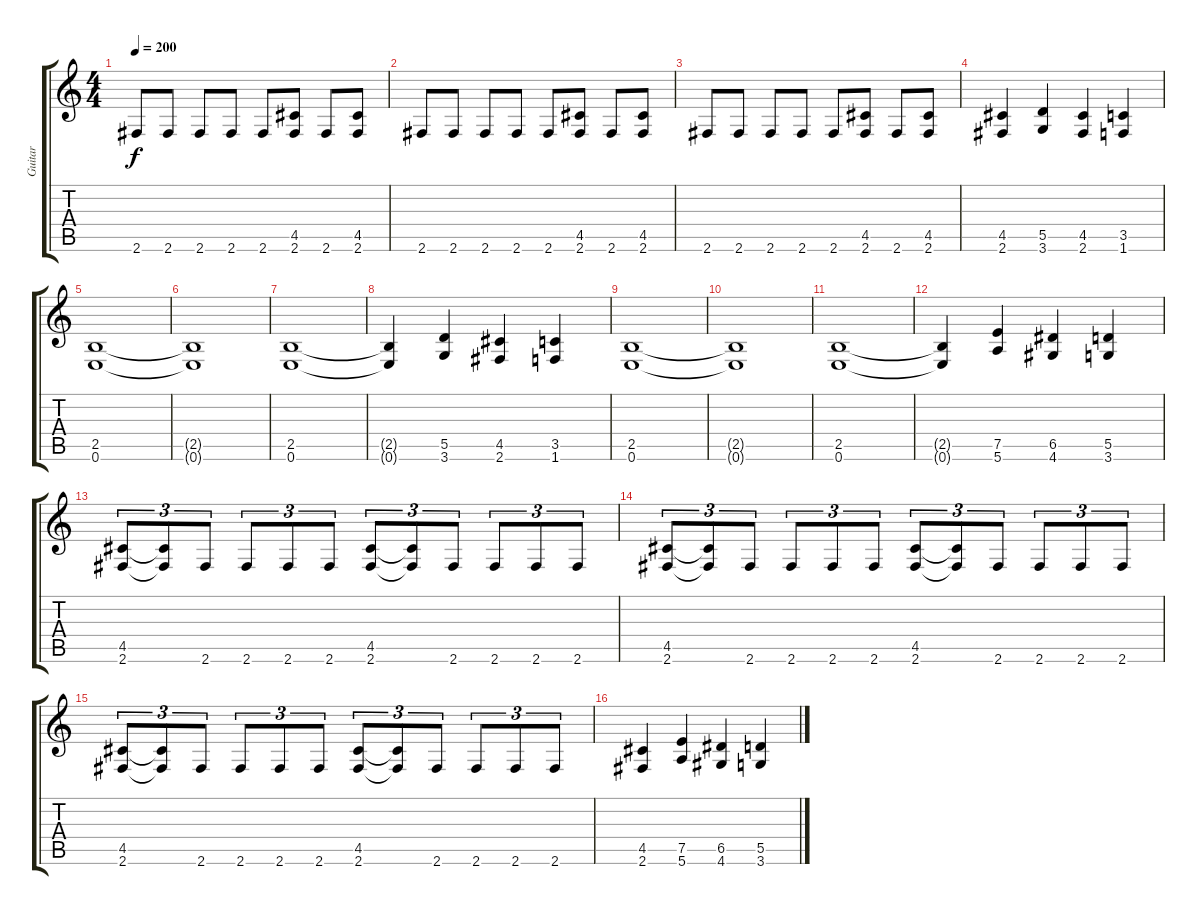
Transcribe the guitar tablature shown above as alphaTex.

\track ("Guitar" "Guitar") {instrument distortionguitar}
\staff {score tabs}
\tuning (E4 B3 G3 D3 A2 E2) {hide}
\ts (4 4)
\tempo 200
\clef g2
\ks c
2.6.8{dy f} 2.6.8 2.6.8 2.6.8 2.6.8 (4.5 2.6).8 2.6.8 (4.5 2.6).8 |
2.6.8 2.6.8 2.6.8 2.6.8 2.6.8 (4.5 2.6).8 2.6.8 (4.5 2.6).8 |
2.6.8 2.6.8 2.6.8 2.6.8 2.6.8 (4.5 2.6).8 2.6.8 (4.5 2.6).8 |
(4.5 2.6).4 (5.5 3.6).4 (4.5 2.6).4 (3.5 1.6).4 |
\section ("" "")
(2.5 0.6).1 |
(2.5{t} 0.6{t}).1 |
(2.5 0.6).1 |
(2.5{t} 0.6{t}).4 (5.5 3.6).4 (4.5 2.6).4 (3.5 1.6).4 |
(2.5 0.6).1 |
(2.5{t} 0.6{t}).1 |
(2.5 0.6).1 |
(2.5{t} 0.6{t}).4 (7.5 5.6).4 (6.5 4.6).4 (5.5 3.6).4 |
(4.5 2.6).8{tu (3 2)} (4.5{t} 2.6{t}).8{tu (3 2)} 2.6.8{tu (3 2)} 2.6.8{tu (3 2)} 2.6.8{tu (3 2)} 2.6.8{tu (3 2)} (4.5 2.6).8{tu (3 2)} (4.5{t} 2.6{t}).8{tu (3 2)} 2.6.8{tu (3 2)} 2.6.8{tu (3 2)} 2.6.8{tu (3 2)} 2.6.8{tu (3 2)} |
(4.5 2.6).8{tu (3 2)} (4.5{t} 2.6{t}).8{tu (3 2)} 2.6.8{tu (3 2)} 2.6.8{tu (3 2)} 2.6.8{tu (3 2)} 2.6.8{tu (3 2)} (4.5 2.6).8{tu (3 2)} (4.5{t} 2.6{t}).8{tu (3 2)} 2.6.8{tu (3 2)} 2.6.8{tu (3 2)} 2.6.8{tu (3 2)} 2.6.8{tu (3 2)} |
(4.5 2.6).8{tu (3 2)} (4.5{t} 2.6{t}).8{tu (3 2)} 2.6.8{tu (3 2)} 2.6.8{tu (3 2)} 2.6.8{tu (3 2)} 2.6.8{tu (3 2)} (4.5 2.6).8{tu (3 2)} (4.5{t} 2.6{t}).8{tu (3 2)} 2.6.8{tu (3 2)} 2.6.8{tu (3 2)} 2.6.8{tu (3 2)} 2.6.8{tu (3 2)} |
(4.5 2.6).4 (7.5 5.6).4 (6.5 4.6).4 (5.5 3.6).4
